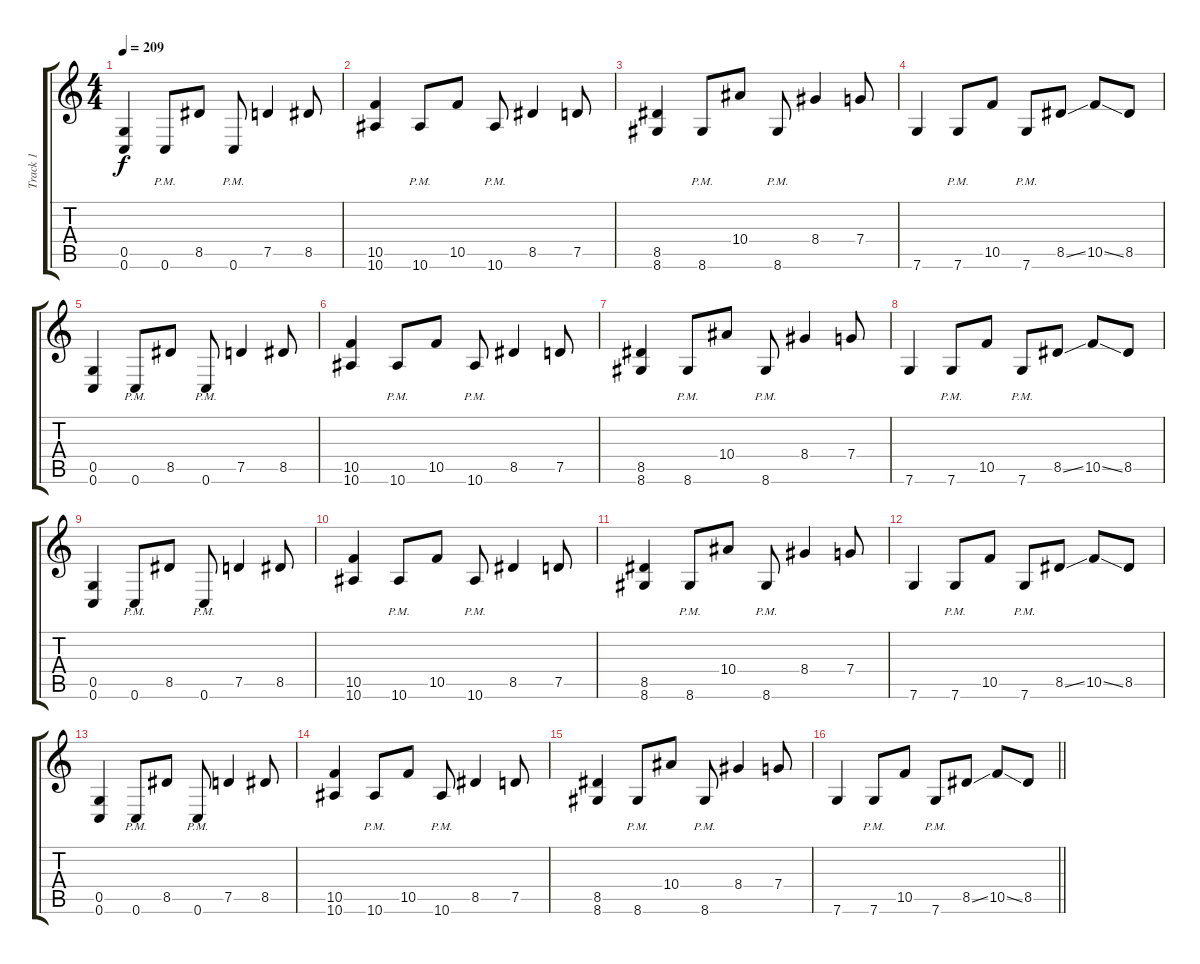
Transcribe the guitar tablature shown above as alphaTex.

\track ("Track 1" "Track 1") {instrument distortionguitar}
\staff {score tabs}
\tuning (D4 A3 F3 C3 G2 C2) {hide}
\ts (4 4)
\section ("" "")
\tempo 209
\clef g2
\ks c
(0.5 0.6).4{dy f} 0.6{pm}.8 8.5.8 0.6{pm}.8 7.5.4 8.5.8 |
(10.5 10.6).4 10.6{pm}.8 10.5.8 10.6{pm}.8 8.5.4 7.5.8 |
(8.5 8.6).4 8.6{pm}.8 10.4.8 8.6{pm}.8 8.4.4 7.4.8 |
7.6.4 7.6{pm}.8 10.5.8 7.6{pm}.8 8.5{ss}.8 10.5{ss}.8 8.5.8 |
(0.5 0.6).4 0.6{pm}.8 8.5.8 0.6{pm}.8 7.5.4 8.5.8 |
(10.5 10.6).4 10.6{pm}.8 10.5.8 10.6{pm}.8 8.5.4 7.5.8 |
(8.5 8.6).4 8.6{pm}.8 10.4.8 8.6{pm}.8 8.4.4 7.4.8 |
7.6.4 7.6{pm}.8 10.5.8 7.6{pm}.8 8.5{ss}.8 10.5{ss}.8 8.5.8 |
(0.5 0.6).4 0.6{pm}.8 8.5.8 0.6{pm}.8 7.5.4 8.5.8 |
(10.5 10.6).4 10.6{pm}.8 10.5.8 10.6{pm}.8 8.5.4 7.5.8 |
(8.5 8.6).4 8.6{pm}.8 10.4.8 8.6{pm}.8 8.4.4 7.4.8 |
7.6.4 7.6{pm}.8 10.5.8 7.6{pm}.8 8.5{ss}.8 10.5{ss}.8 8.5.8 |
(0.5 0.6).4 0.6{pm}.8 8.5.8 0.6{pm}.8 7.5.4 8.5.8 |
(10.5 10.6).4 10.6{pm}.8 10.5.8 10.6{pm}.8 8.5.4 7.5.8 |
(8.5 8.6).4 8.6{pm}.8 10.4.8 8.6{pm}.8 8.4.4 7.4.8 |
\barLineRight lightlight
7.6.4 7.6{pm}.8 10.5.8 7.6{pm}.8 8.5{ss}.8 10.5{ss}.8 8.5.8
